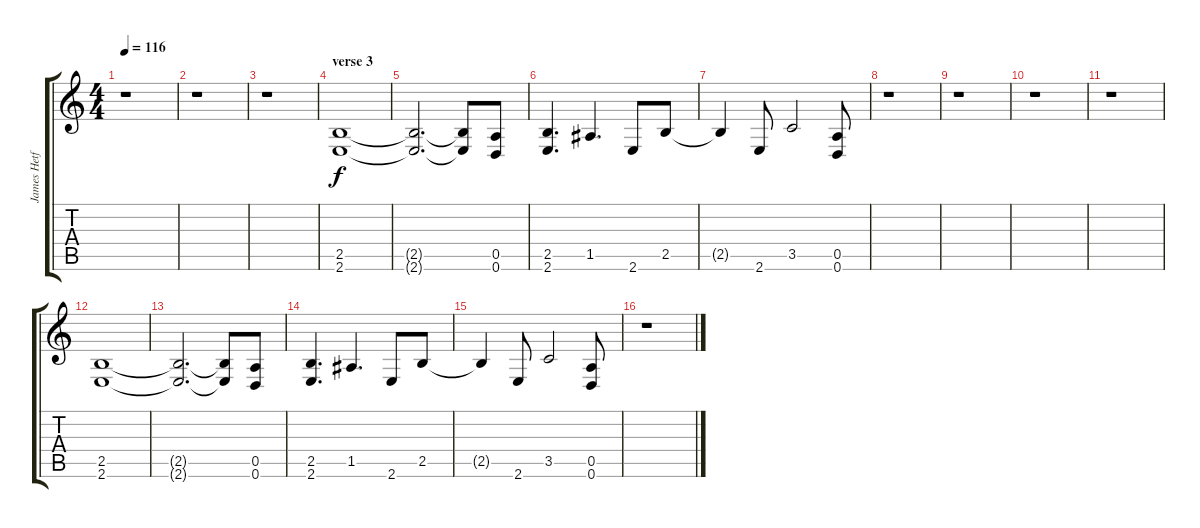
\track ("James Hetfield (Acoustic)" "James Hetf") {instrument electricguitarclean}
\staff {score tabs}
\tuning (E4 B3 G3 D3 A2 D2) {hide}
\ts (4 4)
\tempo 116
\clef g2
\ks c
r.1{dy f} |
r.1 |
r.1 |
\section ("" "verse 3")
(2.5 2.6).1 |
(2.5{t} 2.6{t}).2{d} (2.5{t} 2.6{t}).8 (0.5 0.6).8 |
(2.5 2.6).4{d} 1.5.4{d} 2.6.8 2.5.8 |
2.5{t}.4 2.6.8 3.5.2 (0.5 0.6).8 |
r.1 |
r.1 |
r.1 |
r.1 |
(2.5 2.6).1 |
(2.5{t} 2.6{t}).2{d} (2.5{t} 2.6{t}).8 (0.5 0.6).8 |
(2.5 2.6).4{d} 1.5.4{d} 2.6.8 2.5.8 |
2.5{t}.4 2.6.8 3.5.2 (0.5 0.6).8 |
r.1
